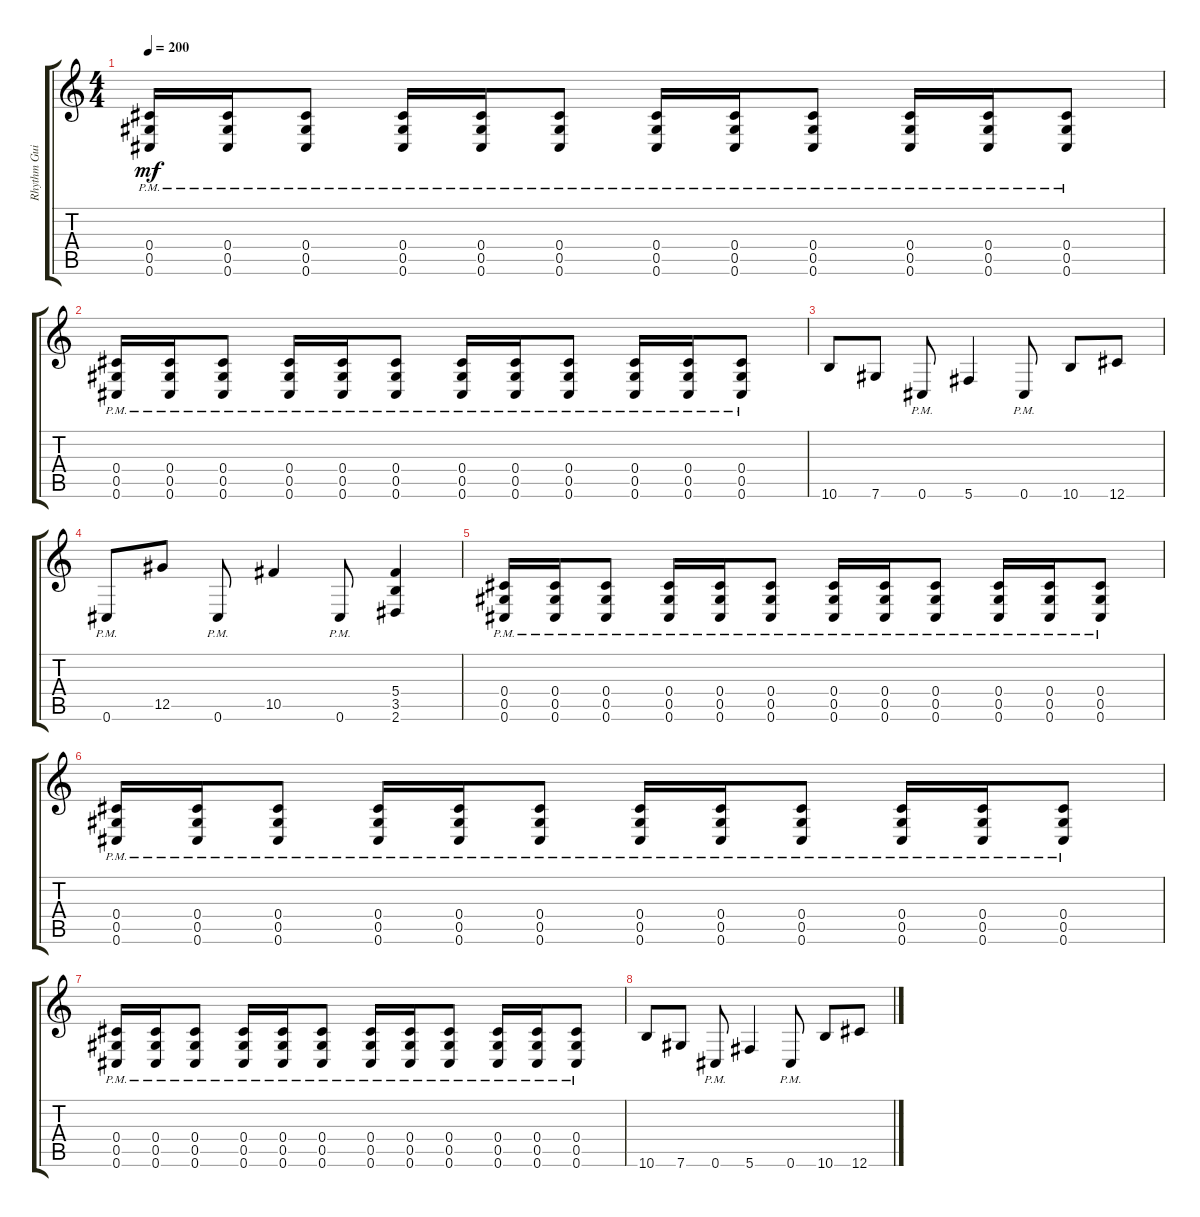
\track ("Rhythm Guitar" "Rhythm Gui") {instrument distortionguitar}
\staff {score tabs}
\tuning (Eb4 Bb3 Gb3 Db3 Ab2 Db2) {hide}
\ts (4 4)
\tempo 200
\clef g2
\ks c
(0.4{pm} 0.5{pm} 0.6{pm}).16{dy mf} (0.4{pm} 0.5{pm} 0.6{pm}).16 (0.4{pm} 0.5{pm} 0.6{pm}).8 (0.4{pm} 0.5{pm} 0.6{pm}).16 (0.4{pm} 0.5{pm} 0.6{pm}).16 (0.4{pm} 0.5{pm} 0.6{pm}).8 (0.4{pm} 0.5{pm} 0.6{pm}).16 (0.4{pm} 0.5{pm} 0.6{pm}).16 (0.4{pm} 0.5{pm} 0.6{pm}).8 (0.4{pm} 0.5{pm} 0.6{pm}).16 (0.4{pm} 0.5{pm} 0.6{pm}).16 (0.4{pm} 0.5{pm} 0.6{pm}).8 |
(0.4{pm} 0.5{pm} 0.6{pm}).16 (0.4{pm} 0.5{pm} 0.6{pm}).16 (0.4{pm} 0.5{pm} 0.6{pm}).8 (0.4{pm} 0.5{pm} 0.6{pm}).16 (0.4{pm} 0.5{pm} 0.6{pm}).16 (0.4{pm} 0.5{pm} 0.6{pm}).8 (0.4{pm} 0.5{pm} 0.6{pm}).16 (0.4{pm} 0.5{pm} 0.6{pm}).16 (0.4{pm} 0.5{pm} 0.6{pm}).8 (0.4{pm} 0.5{pm} 0.6{pm}).16 (0.4{pm} 0.5{pm} 0.6{pm}).16 (0.4{pm} 0.5{pm} 0.6{pm}).8 |
10.6.8 7.6.8 0.6{pm}.8 5.6.4 0.6{pm}.8 10.6.8 12.6.8 |
0.6{pm}.8 12.5.8 0.6{pm}.8 10.5.4 0.6{pm}.8 (5.4 3.5 2.6).4 |
(0.4{pm} 0.5{pm} 0.6{pm}).16 (0.4{pm} 0.5{pm} 0.6{pm}).16 (0.4{pm} 0.5{pm} 0.6{pm}).8 (0.4{pm} 0.5{pm} 0.6{pm}).16 (0.4{pm} 0.5{pm} 0.6{pm}).16 (0.4{pm} 0.5{pm} 0.6{pm}).8 (0.4{pm} 0.5{pm} 0.6{pm}).16 (0.4{pm} 0.5{pm} 0.6{pm}).16 (0.4{pm} 0.5{pm} 0.6{pm}).8 (0.4{pm} 0.5{pm} 0.6{pm}).16 (0.4{pm} 0.5{pm} 0.6{pm}).16 (0.4{pm} 0.5{pm} 0.6{pm}).8 |
(0.4{pm} 0.5{pm} 0.6{pm}).16 (0.4{pm} 0.5{pm} 0.6{pm}).16 (0.4{pm} 0.5{pm} 0.6{pm}).8 (0.4{pm} 0.5{pm} 0.6{pm}).16 (0.4{pm} 0.5{pm} 0.6{pm}).16 (0.4{pm} 0.5{pm} 0.6{pm}).8 (0.4{pm} 0.5{pm} 0.6{pm}).16 (0.4{pm} 0.5{pm} 0.6{pm}).16 (0.4{pm} 0.5{pm} 0.6{pm}).8 (0.4{pm} 0.5{pm} 0.6{pm}).16 (0.4{pm} 0.5{pm} 0.6{pm}).16 (0.4{pm} 0.5{pm} 0.6{pm}).8 |
(0.4{pm} 0.5{pm} 0.6{pm}).16 (0.4{pm} 0.5{pm} 0.6{pm}).16 (0.4{pm} 0.5{pm} 0.6{pm}).8 (0.4{pm} 0.5{pm} 0.6{pm}).16 (0.4{pm} 0.5{pm} 0.6{pm}).16 (0.4{pm} 0.5{pm} 0.6{pm}).8 (0.4{pm} 0.5{pm} 0.6{pm}).16 (0.4{pm} 0.5{pm} 0.6{pm}).16 (0.4{pm} 0.5{pm} 0.6{pm}).8 (0.4{pm} 0.5{pm} 0.6{pm}).16 (0.4{pm} 0.5{pm} 0.6{pm}).16 (0.4{pm} 0.5{pm} 0.6{pm}).8 |
10.6.8 7.6.8 0.6{pm}.8 5.6.4 0.6{pm}.8 10.6.8 12.6.8
